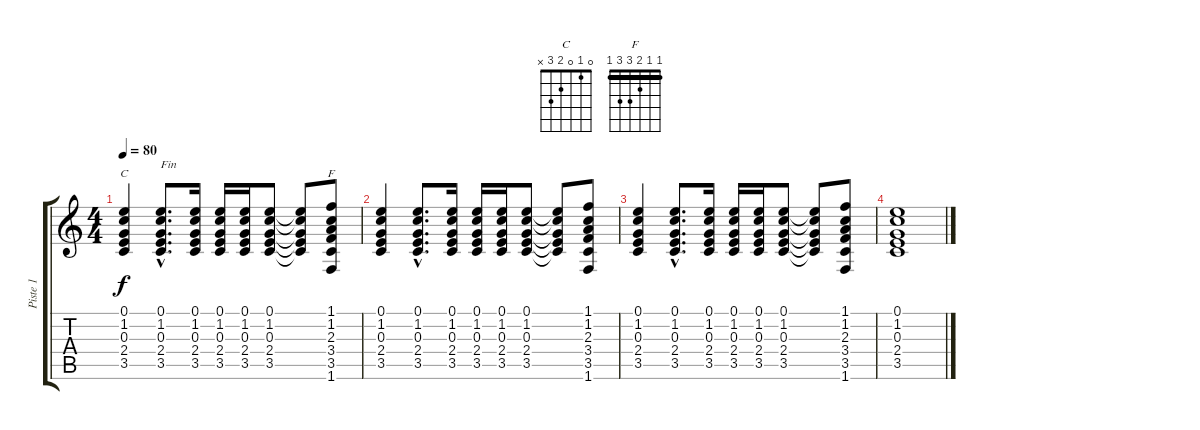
\track ("Piste 1" "Piste 1") {instrument acousticguitarnylon}
\staff {score tabs}
\tuning (E4 B3 G3 D3 A2 E2) {hide}
\chord ("C" 0 1 0 2 3 x)
\chord ("F" 1 1 2 3 3 1) {barre 1}
\ts (4 4)
\tempo 80
\clef g2
\ks c
(0.1 1.2 0.3 2.4 3.5).4{ch "C" dy f} (0.1{hac} 1.2{hac} 0.3{hac} 2.4{hac} 3.5{hac}).8{d txt "Fin"} (0.1 1.2 0.3 2.4 3.5).16 (0.1 1.2 0.3 2.4 3.5).16 (0.1 1.2 0.3 2.4 3.5).16 (0.1 1.2 0.3 2.4 3.5).8 (0.1{t} 1.2{t} 0.3{t} 2.4{t} 3.5{t}).8 (1.1 1.2 2.3 3.4 3.5 1.6).8{ch "F"} |
(0.1 1.2 0.3 2.4 3.5).4 (0.1{hac} 1.2{hac} 0.3{hac} 2.4{hac} 3.5{hac}).8{d} (0.1 1.2 0.3 2.4 3.5).16 (0.1 1.2 0.3 2.4 3.5).16 (0.1 1.2 0.3 2.4 3.5).16 (0.1 1.2 0.3 2.4 3.5).8 (0.1{t} 1.2{t} 0.3{t} 2.4{t} 3.5{t}).8 (1.1 1.2 2.3 3.4 3.5 1.6).8 |
(0.1 1.2 0.3 2.4 3.5).4 (0.1{hac} 1.2{hac} 0.3{hac} 2.4{hac} 3.5{hac}).8{d} (0.1 1.2 0.3 2.4 3.5).16 (0.1 1.2 0.3 2.4 3.5).16 (0.1 1.2 0.3 2.4 3.5).16 (0.1 1.2 0.3 2.4 3.5).8 (0.1{t} 1.2{t} 0.3{t} 2.4{t} 3.5{t}).8 (1.1 1.2 2.3 3.4 3.5 1.6).8 |
(0.1 1.2 0.3 2.4 3.5).1
